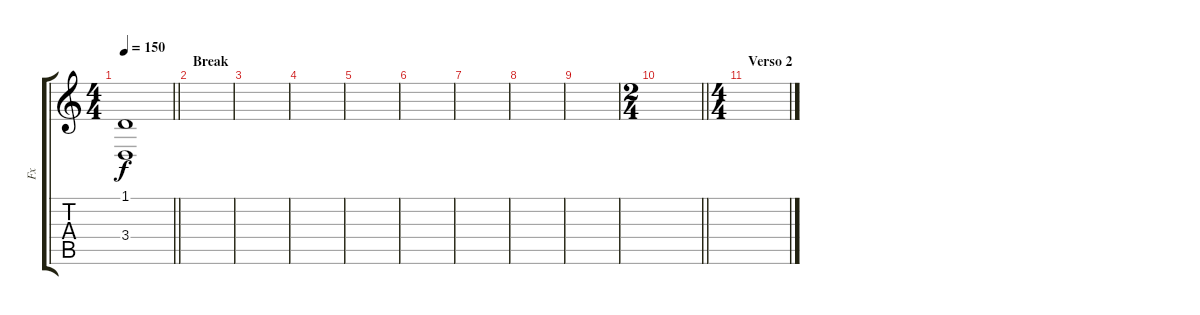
\track ("Fx " "Fx ") {instrument pad7halo}
\staff {score tabs}
\tuning (Db4 Ab3 E3 B2 Gb2 B1) {hide}
\ts (4 4)
\tempo 150
\clef g2
\barLineRight lightlight
\ks c
(1.1{t} 3.4{t}).1{dy f} |
\section ("" "Break")
|
|
|
|
|
|
|
|
\ts (2 4)
\barLineRight lightlight
|
\ts (4 4)
\section ("" "Verso 2")
